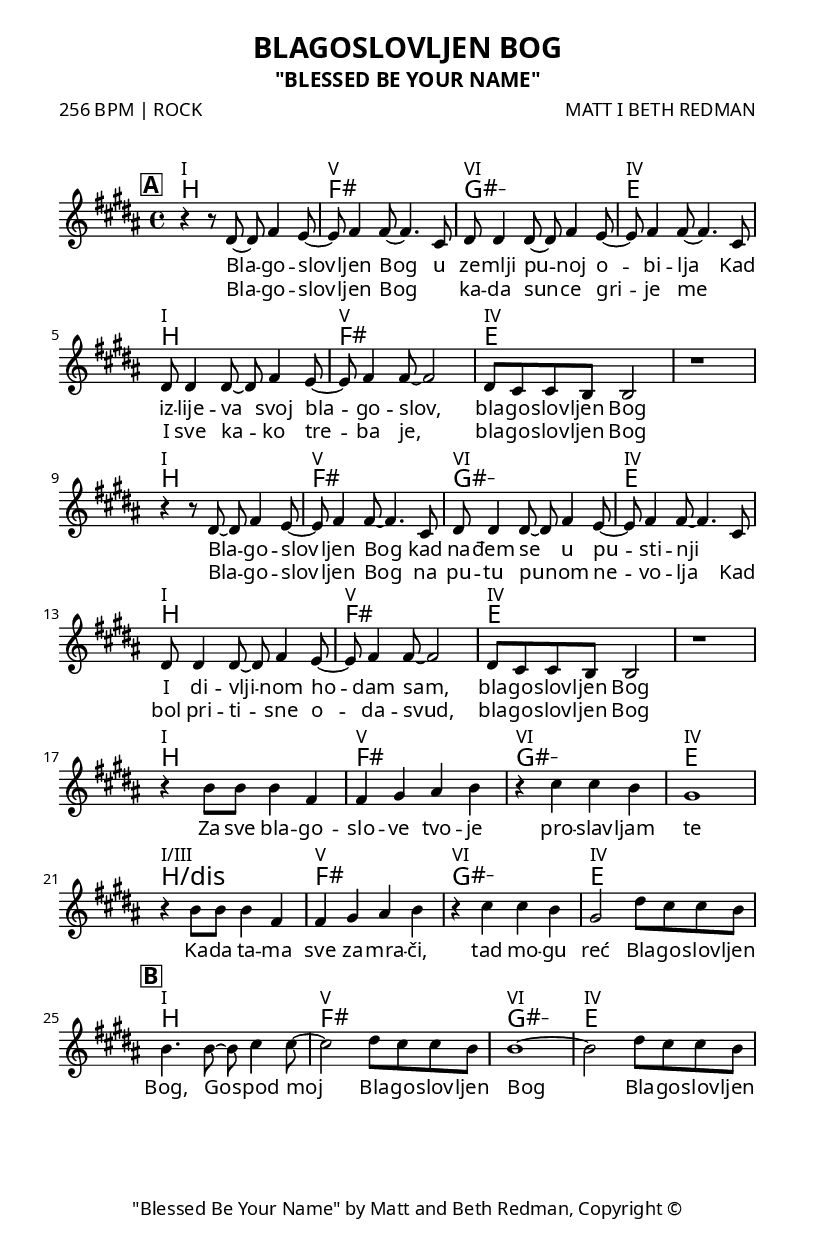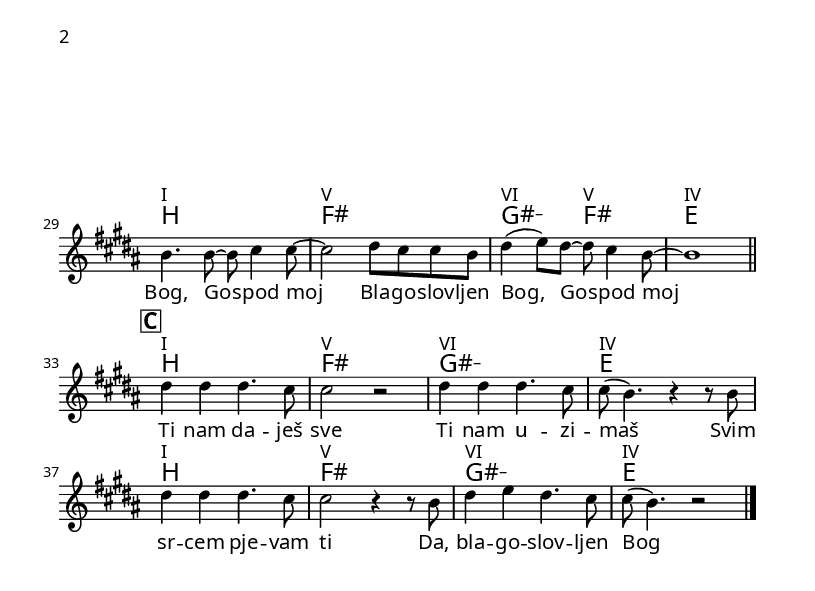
\version "2.14.2"

\include "deutsch.ly"
\include "jazzChords_grand.ly"
\include "romanChords_grand.ly"

\header {
	title = "BLAGOSLOVLJEN BOG"
	subtitle = "\"BLESSED BE YOUR NAME\""
	composer = "MATT I BETH REDMAN"
	poet= "256 BPM | ROCK"
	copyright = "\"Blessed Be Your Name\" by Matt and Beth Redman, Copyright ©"
}

\include "config_grand.ly"

scoreA = \relative c {
	\key d \major
	\mark \default
	r4 r8 fis8 ~ fis a4 g8 ~ |
	g8 a4 a8 ~ a4. e8 |
	fis8 fis4 fis8 ~ fis a4 g8 ~ |
	g8 a4 a8 ~ a4. e8 |
	fis8 fis4 fis8 ~ fis a4 g8 ~ |
	g8 a4 a8 ~ a2 |
	fis8 e e d d2 |
	r1 |
	r4 r8 fis8 ~ fis a4 g8 ~ |
	g8 a4 a8 ~ a4. e8 |
	fis8 fis4 fis8 ~ fis a4 g8 ~ |
	g8 a4 a8 ~ a4. e8 |
	fis8 fis4 fis8 ~ fis a4 g8 ~ |
	g8 a4 a8 ~ a2 |
	fis8 e e d d2 |
	r1 |
	r4 d'8 d d4 a4 |
	a h cis d |
	r4 e4 e d |
	h1 |
	r4 d8 d d4 a4 |
	a h cis d |
	r4 e4 e d |
	h2
}

scoreB = \relative c {
	fis'8 e e d |
	\mark \default
	d4. d8 ~ d e4 e8 ~ |
	e2 fis8 e e d |
	d1 ~ |
	d2 fis8 e e d |
	d4. d8 ~ d e4 e8 ~ |
	e2 fis8 e e d |
	fis4( g8) fis ~ fis e4 d8 ~ |
	d1 |
	\bar "||" \break
}

scoreC = \relative c {
	\mark \default
	fis'4 fis fis4. e8 |
	e2 r2 |
	fis4 fis fis4. e8 |
	e8( d4.) r4 r8 d8 |
	fis4 fis fis4. e8 |
	e2 r4 r8 d8 |
	fis4 g fis4. e8 |
	e8( d4.) r2 |
	\bar "|." \break
}

chordsA = \chordmode {
	h1 | fis | gis:m | e |
	h1 | fis | e | e |
	h1 | fis | gis:m | e |
	h1 | fis | e | e |
	h1 | fis | gis:m | e |
	h1/dis | fis | gis:m | e |
}

chordsB = \chordmode {
	h1 | fis | gis:m | e |
	h1 | fis | gis2:m fis2 | e1|
}

chordsC = \chordmode {
	h1 | fis | gis:m | e |
	h1 | fis | gis:m | e |
}

lyricsAOne = \lyricmode {
Bla -- go -- slov -- ljen Bog u ze -- mlji pu -- noj o -- bi -- lja
Kad iz -- lije -- va svoj bla -- go -- slov, bla -- go -- slov -- ljen Bog
Bla -- go -- slov -- ljen Bog kad na -- đem se u pu -- sti -- nji
\skip8 I di -- vlji -- nom ho -- dam sam, bla -- go -- slov -- ljen Bog

Za sve bla -- go -- slo -- ve tvo -- je pro -- slav -- ljam te
Ka -- da ta -- ma sve za -- mra -- či, tad mo -- gu reć
}

lyricsB = \lyricmode {
Bla -- go -- slov -- ljen Bog, Go -- spod moj
Bla -- go -- slov -- ljen Bog
Bla -- go -- slov -- ljen Bog, Go -- spod moj
Bla -- go -- slov -- ljen Bog, Go -- spod moj
}

lyricsC = \lyricmode {
Ti nam da -- ješ sve
Ti nam u -- zi -- maš
Svim sr -- cem pje -- vam ti
Da, bla -- go -- slov -- ljen Bog
}

lyricsATwo = \lyricmode {
Bla -- go -- slov -- ljen Bog \skip8 ka -- da sun -- ce gri -- je me
\skip8 I sve ka -- ko tre -- ba je, bla -- go -- slov -- ljen Bog
Bla -- go -- slov -- ljen Bog na pu -- tu pu -- nom ne -- vo -- lja
Kad bol pri -- ti -- sne o -- da -- svud, bla -- go -- slov -- ljen Bog
}

\score {
<<
	\new ChordNames { \romanChords \transpose h c { \chordsA \chordsB \chordsC } }
	\new ChordNames { \jazzChords \chordsA \chordsB \chordsC }
	\new Staff { \transpose d h { \scoreA \scoreB \scoreC } }
	\addlyrics { \lyricsAOne \lyricsB \lyricsC }
	\addlyrics { \lyricsATwo }
>>
}

%\markup { \override #'(font-name . "JohnSans White Pro")
%	\wordwrap {
%	\box \override #'(font-name . "JohnSans Medium Pro") A
%Blessed Be Your Name
%In the land that is plentiful
%Where Your streams of abundance flow
%Blessed be Your name
%
%Blessed Be Your name
%When I'm found in the desert place
%Though I walk through the wilderness
%Blessed Be Your name
%Every blessing You pour out
%I'll turn back to praise
%When the darkness closes in, Lord
%Still I will say
%}}
%\markup { \override #'(font-name . "JohnSans White Pro")
%	\wordwrap {
%Blessed be Your name
%When the sun's shining down on me
%When the world's 'all as it should be'
%Blessed be Your name
%
%Blessed be Your name
%On the road marked with suffering
%Though there's pain in the offering
%Blessed be Your name
%
%Every blessing You pour out
%I'll turn back to praise
%When the darkness closes in, Lord
%Still I will say
%}}
%
%\markup { \override #'(font-name . "JohnSans White Pro")
%	\wordwrap {
%	\box \override #'(font-name . "JohnSans Medium Pro") B
%Blessed be the name of the Lord
%Blessed be Your name
%Blessed be the name of the Lord
%Blessed be Your glorious name
%}}
%
%\markup { \override #'(font-name . "JohnSans White Pro")
%	\wordwrap {
%	\box \override #'(font-name . "JohnSans Medium Pro") C
%You give and take away
%You give and take away
%My heart will choose to say
%Lord, blessed be Your name
%	}
%}
%
%
%     \layout {
%       \context {
%         \Score
%         \remove "Bar_number_engraver"
%       }
%     }
